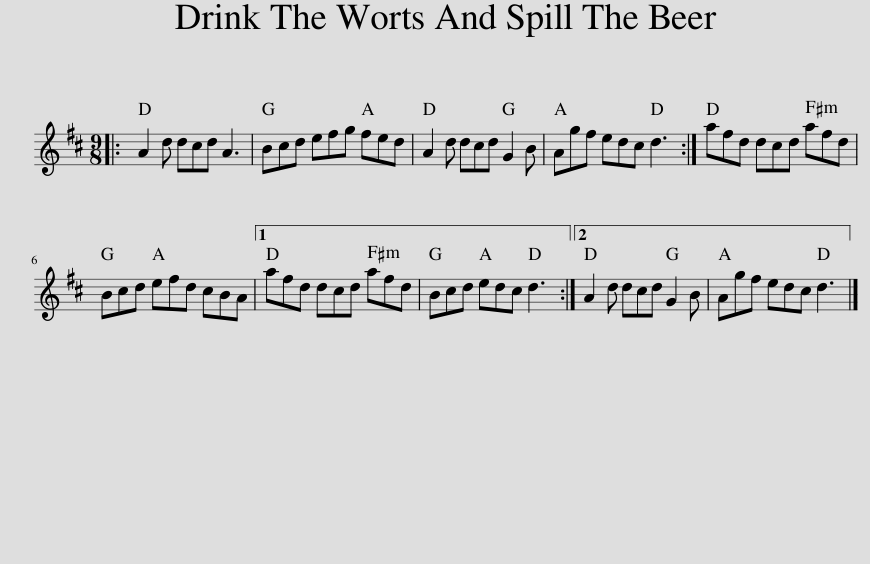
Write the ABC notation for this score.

X:1
L:1/8
M:9/8
I:linebreak $
K:D
V:1 treble
V:1
|: A2 d dcd A3 | Bcd efg fed | A2 d dcd G2 B | Agf edc d3 :| afd dcd afd |$ %5
 Bcd efd cBA |1 afd dcd afd | Bcd edc d3 :|2 A2 d dcd G2 B | Agf edc d3 |] %10
